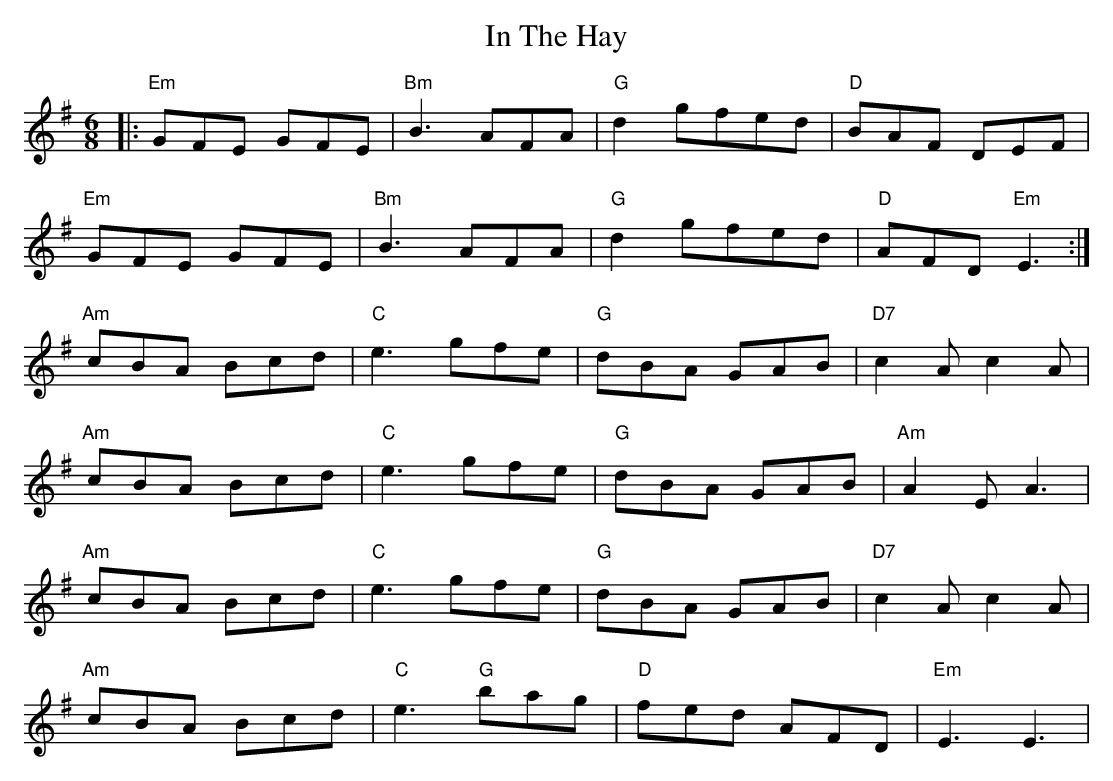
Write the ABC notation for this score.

X:1
T: In The Hay
M: 6/8
L: 1/8
K: Emin
|:"Em"GFE GFE|"Bm"B3AFA|"G"d2gfed|"D"BAF DEF|
"Em"GFE GFE|"Bm" B3AFA|"G"d2gfed|"D"AFD"Em"E3:|
"Am"cBA Bcd|"C"e3gfe|"G"dBA GAB|"D7"c2Ac2A|
"Am"cBA Bcd|"C"e3gfe|"G"dBA GAB|"Am"A2EA3|
"Am"cBA Bcd|"C"e3gfe|"G"dBA GAB|"D7"c2Ac2A|
"Am"cBA Bcd|"C"e3"G"bag|"D"fed AFD|"Em"E3E3|
